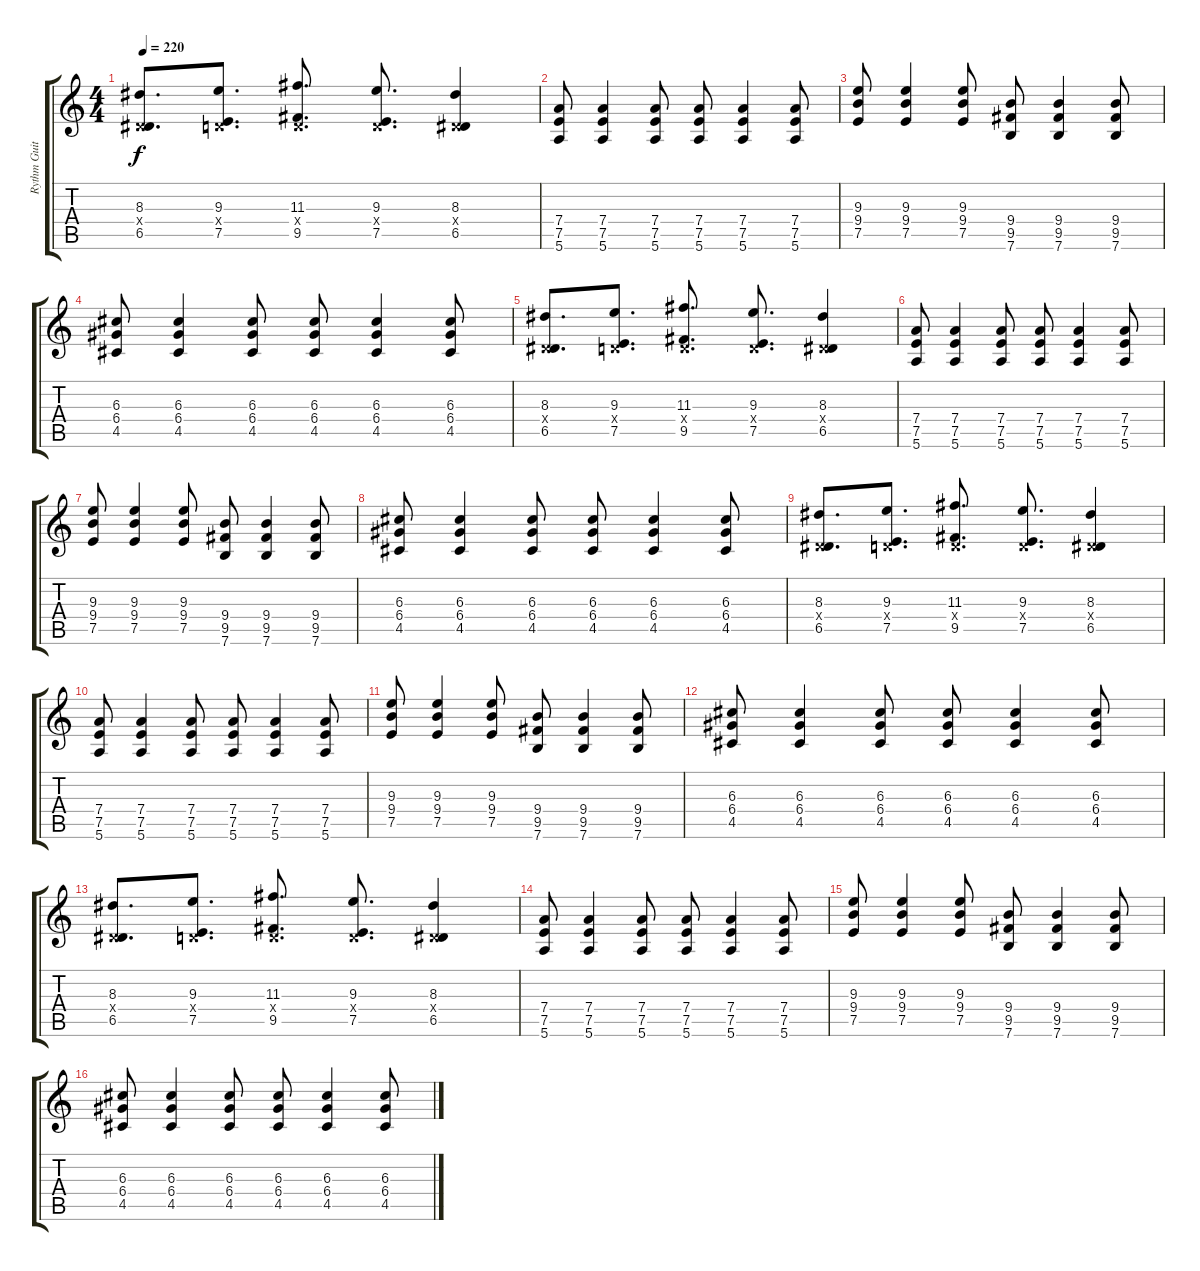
\track ("Rythm Guitar 2" "Rythm Guit") {instrument distortionguitar}
\staff {score tabs}
\tuning (E4 B3 G3 D3 A2 E2) {hide}
\ts (4 4)
\tempo 220
\clef g2
\ks c
(8.3 0.4{x} 6.5).8{d dy f} (9.3 0.4{x} 7.5).8{d} (11.3 0.4{x} 9.5).8{d} (9.3 0.4{x} 7.5).8{d} (8.3 0.4{x} 6.5).4 |
(7.4 7.5 5.6).8 (7.4 7.5 5.6).4 (7.4 7.5 5.6).8 (7.4 7.5 5.6).8 (7.4 7.5 5.6).4 (7.4 7.5 5.6).8 |
(9.3 9.4 7.5).8 (9.3 9.4 7.5).4 (9.3 9.4 7.5).8 (9.4 9.5 7.6).8 (9.4 9.5 7.6).4 (9.4 9.5 7.6).8 |
(6.3 6.4 4.5).8 (6.3 6.4 4.5).4 (6.3 6.4 4.5).8 (6.3 6.4 4.5).8 (6.3 6.4 4.5).4 (6.3 6.4 4.5).8 |
(8.3 0.4{x} 6.5).8{d} (9.3 0.4{x} 7.5).8{d} (11.3 0.4{x} 9.5).8{d} (9.3 0.4{x} 7.5).8{d} (8.3 0.4{x} 6.5).4 |
(7.4 7.5 5.6).8 (7.4 7.5 5.6).4 (7.4 7.5 5.6).8 (7.4 7.5 5.6).8 (7.4 7.5 5.6).4 (7.4 7.5 5.6).8 |
(9.3 9.4 7.5).8 (9.3 9.4 7.5).4 (9.3 9.4 7.5).8 (9.4 9.5 7.6).8 (9.4 9.5 7.6).4 (9.4 9.5 7.6).8 |
(6.3 6.4 4.5).8 (6.3 6.4 4.5).4 (6.3 6.4 4.5).8 (6.3 6.4 4.5).8 (6.3 6.4 4.5).4 (6.3 6.4 4.5).8 |
(8.3 0.4{x} 6.5).8{d} (9.3 0.4{x} 7.5).8{d} (11.3 0.4{x} 9.5).8{d} (9.3 0.4{x} 7.5).8{d} (8.3 0.4{x} 6.5).4 |
(7.4 7.5 5.6).8 (7.4 7.5 5.6).4 (7.4 7.5 5.6).8 (7.4 7.5 5.6).8 (7.4 7.5 5.6).4 (7.4 7.5 5.6).8 |
(9.3 9.4 7.5).8 (9.3 9.4 7.5).4 (9.3 9.4 7.5).8 (9.4 9.5 7.6).8 (9.4 9.5 7.6).4 (9.4 9.5 7.6).8 |
(6.3 6.4 4.5).8 (6.3 6.4 4.5).4 (6.3 6.4 4.5).8 (6.3 6.4 4.5).8 (6.3 6.4 4.5).4 (6.3 6.4 4.5).8 |
(8.3 0.4{x} 6.5).8{d} (9.3 0.4{x} 7.5).8{d} (11.3 0.4{x} 9.5).8{d} (9.3 0.4{x} 7.5).8{d} (8.3 0.4{x} 6.5).4 |
(7.4 7.5 5.6).8 (7.4 7.5 5.6).4 (7.4 7.5 5.6).8 (7.4 7.5 5.6).8 (7.4 7.5 5.6).4 (7.4 7.5 5.6).8 |
(9.3 9.4 7.5).8 (9.3 9.4 7.5).4 (9.3 9.4 7.5).8 (9.4 9.5 7.6).8 (9.4 9.5 7.6).4 (9.4 9.5 7.6).8 |
(6.3 6.4 4.5).8 (6.3 6.4 4.5).4 (6.3 6.4 4.5).8 (6.3 6.4 4.5).8 (6.3 6.4 4.5).4 (6.3 6.4 4.5).8
